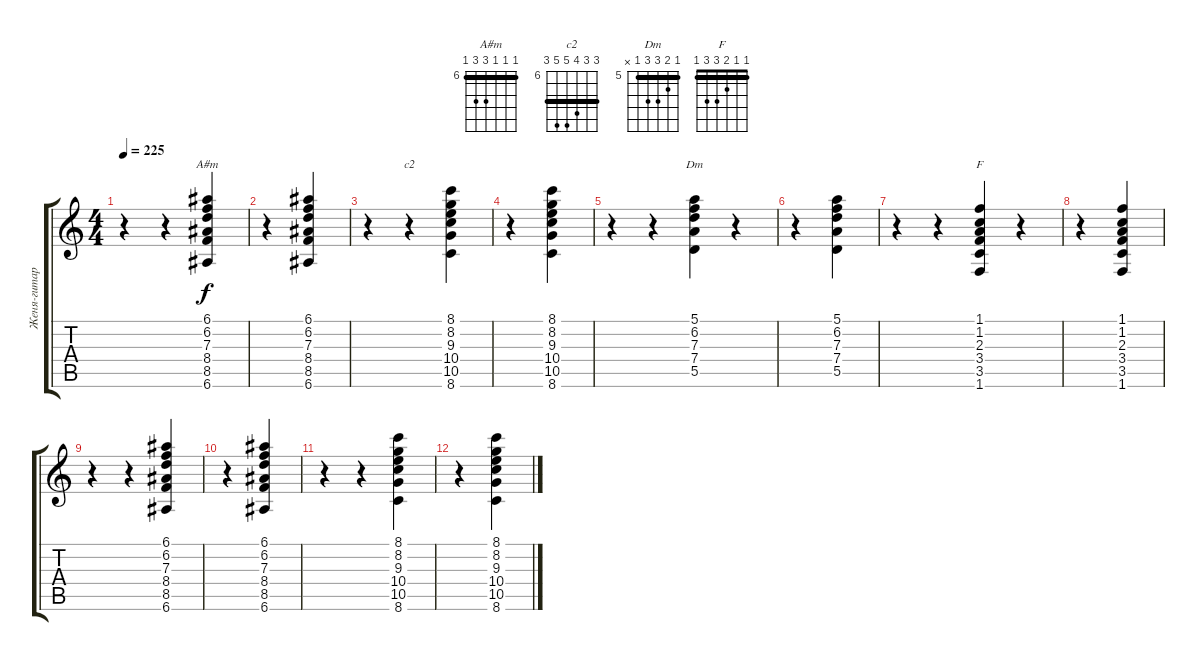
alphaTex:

\track ("Женя-гитара" "Женя-гитар") {instrument acousticguitarsteel}
\staff {score tabs}
\tuning (E4 B3 G3 D3 A2 E2) {hide}
\chord ("A#m" 6 6 6 8 8 6) {firstfret 6 barre 6}
\chord ("c2" 8 8 9 10 10 8) {firstfret 6 barre 8}
\chord ("Dm" 5 6 7 7 5 x) {firstfret 5 barre 5}
\chord ("F" 1 1 2 3 3 1) {barre 1}
\ts (4 4)
\tempo 225
\clef g2
\ks c
r.4{dy f} r.4 (6.1 6.2 7.3 8.4 8.5 6.6).4{ch "A#m"} |
r.4 (6.1 6.2 7.3 8.4 8.5 6.6).4 |
r.4 r.4{ch "c2"} (8.1 8.2 9.3 10.4 10.5 8.6).4 |
r.4 (8.1 8.2 9.3 10.4 10.5 8.6).4 |
r.4 r.4 (5.1 6.2 7.3 7.4 5.5).4{ch "Dm"} r.4 |
r.4 (5.1 6.2 7.3 7.4 5.5).4 |
r.4 r.4 (1.1 1.2 2.3 3.4 3.5 1.6).4{ch "F"} r.4 |
r.4 (1.1 1.2 2.3 3.4 3.5 1.6).4 |
r.4 r.4 (6.1 6.2 7.3 8.4 8.5 6.6).4 |
r.4 (6.1 6.2 7.3 8.4 8.5 6.6).4 |
r.4 r.4 (8.1 8.2 9.3 10.4 10.5 8.6).4 |
r.4 (8.1 8.2 9.3 10.4 10.5 8.6).4
